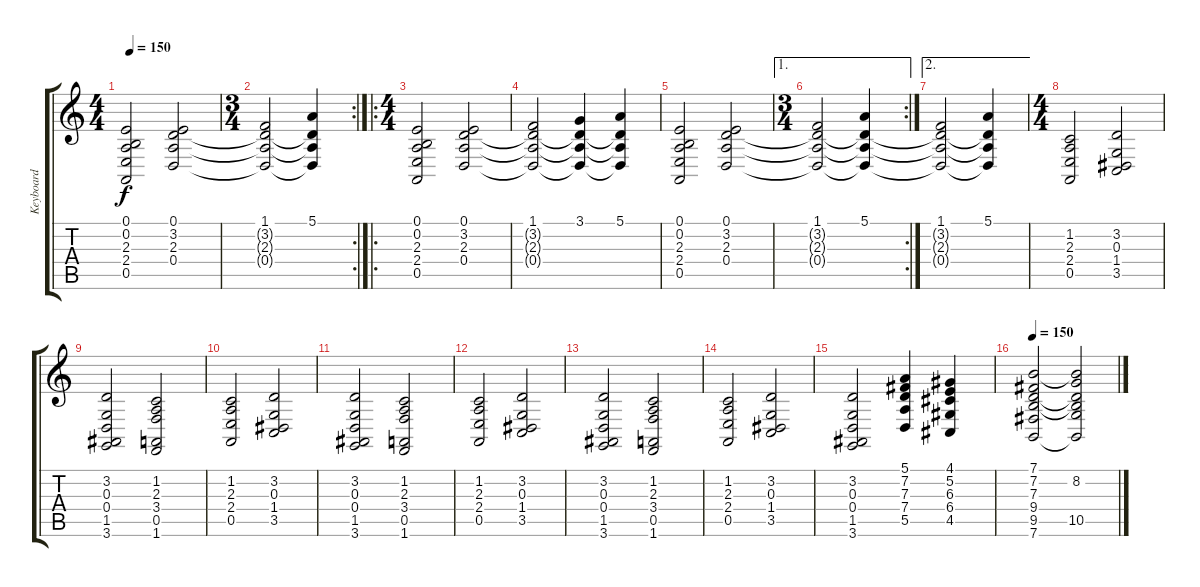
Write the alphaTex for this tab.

\track ("Keyboard" "Keyboard") {instrument choiraahs}
\staff {score tabs}
\tuning (E4 B3 G3 D3 A2 E2) {hide}
\ts (4 4)
\tempo 150
\clef g2
\ks c
(0.1 0.2 2.3 2.4 0.5).2{dy f} (0.1 3.2 2.3 0.4).2 |
\rc 2
\ts (3 4)
(1.1 3.2{t} 2.3{t} 0.4{t}).2 (5.1 3.2{t} 2.3{t} 0.4{t}).4 |
\ro
\ts (4 4)
(0.1 0.2 2.3 2.4 0.5).2 (0.1 3.2 2.3 0.4).2 |
(1.1 3.2{t} 2.3{t} 0.4{t}).2 (3.1 3.2{t} 2.3{t} 0.4{t}).4 (5.1 3.2{t} 2.3{t} 0.4{t}).4 |
(0.1 0.2 2.3 2.4 0.5).2 (0.1 3.2 2.3 0.4).2 |
\ae 1
\rc 2
\ts (3 4)
(1.1 3.2{t} 2.3{t} 0.4{t}).2 (5.1 3.2{t} 2.3{t} 0.4{t}).4 |
\ae 2
(1.1 3.2{t} 2.3{t} 0.4{t}).2 (5.1 3.2{t} 2.3{t} 0.4{t}).4 |
\ts (4 4)
(1.2 2.3 2.4 0.5).2 (3.2 0.3 1.4 3.5).2 |
(3.2 0.3 0.4 1.5 3.6).2 (1.2 2.3 3.4 0.5 1.6).2 |
(1.2 2.3 2.4 0.5).2 (3.2 0.3 1.4 3.5).2 |
(3.2 0.3 0.4 1.5 3.6).2 (1.2 2.3 3.4 0.5 1.6).2 |
(1.2 2.3 2.4 0.5).2 (3.2 0.3 1.4 3.5).2 |
(3.2 0.3 0.4 1.5 3.6).2 (1.2 2.3 3.4 0.5 1.6).2 |
(1.2 2.3 2.4 0.5).2 (3.2 0.3 1.4 3.5).2 |
(3.2 0.3 0.4 1.5 3.6).2 (5.1 7.2 7.3 7.4 5.5).4 (4.1 5.2 6.3 6.4 4.5).4 |
\tempo 150
(7.1 7.2 7.3 9.4 9.5 7.6).2 (7.1{t} 8.2 7.3{t} 9.4{t} 10.5 7.6{t}).2
